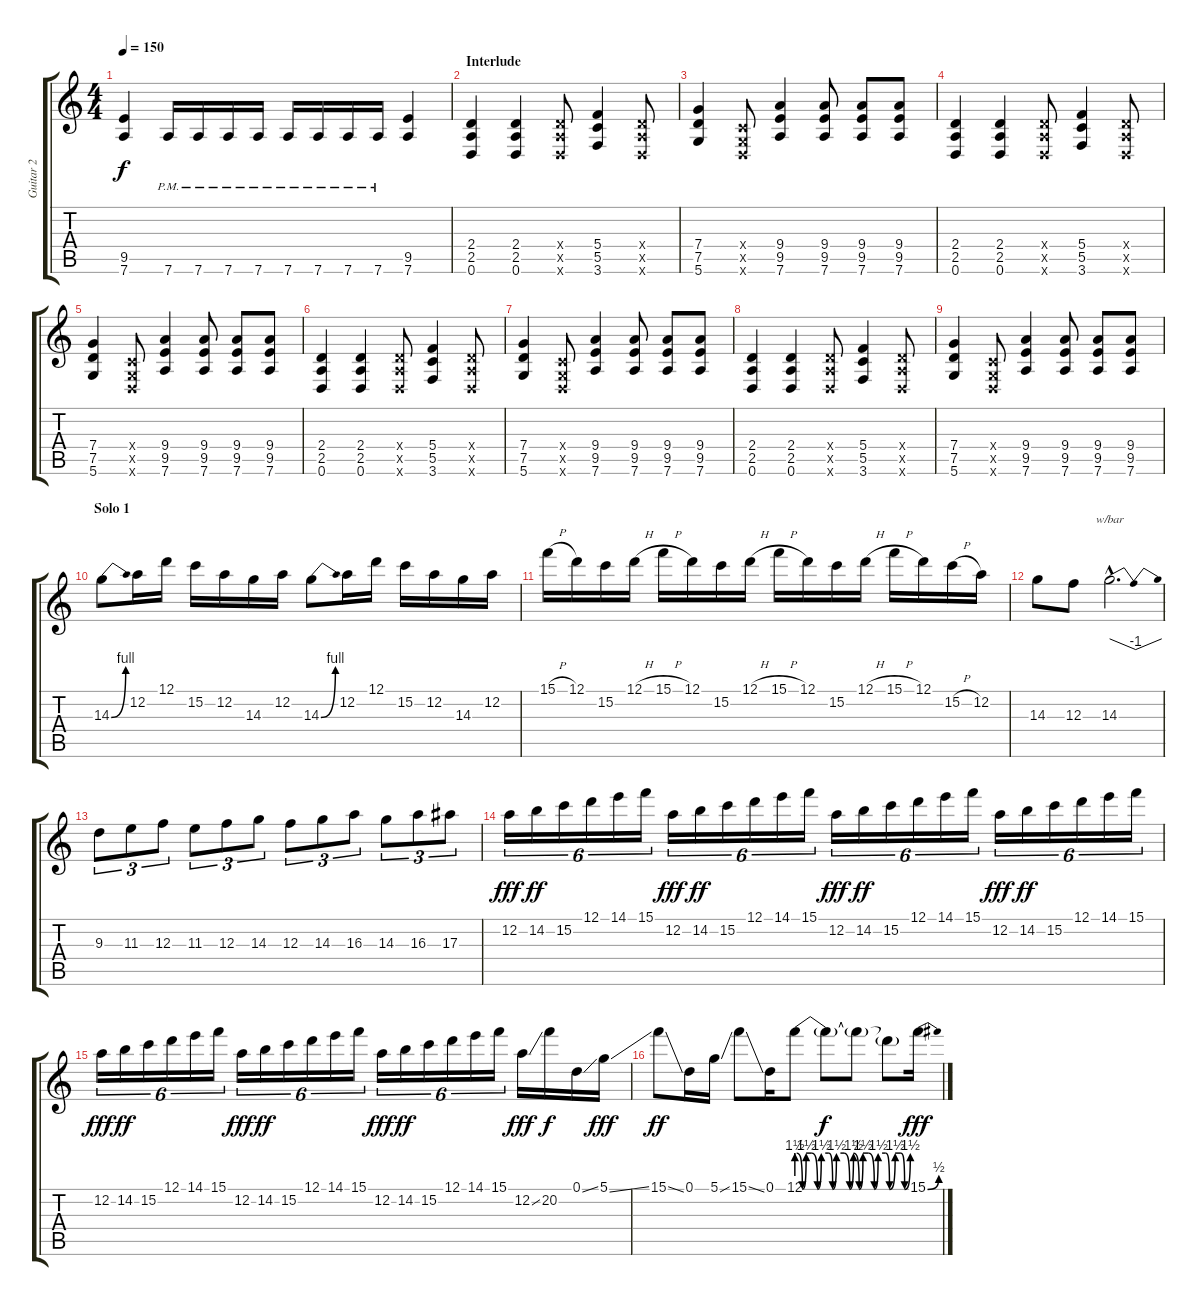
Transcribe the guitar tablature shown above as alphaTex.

\track ("Guitar 2" "Guitar 2") {instrument distortionguitar}
\staff {score tabs}
\tuning (D4 A3 F3 C3 G2 D2) {hide}
\ts (4 4)
\tempo 150
\clef g2
\ks c
(9.5 7.6).4{dy f} 7.6{pm}.16 7.6{pm}.16 7.6{pm}.16 7.6{pm}.16 7.6{pm}.16 7.6{pm}.16 7.6{pm}.16 7.6{pm}.16 (9.5 7.6).4 |
\section ("" "Interlude")
(2.4 2.5 0.6).4 (2.4 2.5 0.6).4 (2.4{x} 2.5{x} 0.6{x}).8 (5.4 5.5 3.6).4 (2.4{x} 2.5{x} 0.6{x}).8 |
(7.4 7.5 5.6).4 (0.4{x} 0.5{x} 0.6{x}).8 (9.4 9.5 7.6).4 (9.4 9.5 7.6).8 (9.4 9.5 7.6).8 (9.4 9.5 7.6).8 |
(2.4 2.5 0.6).4 (2.4 2.5 0.6).4 (2.4{x} 2.5{x} 0.6{x}).8 (5.4 5.5 3.6).4 (2.4{x} 2.5{x} 0.6{x}).8 |
(7.4 7.5 5.6).4 (0.4{x} 0.5{x} 0.6{x}).8 (9.4 9.5 7.6).4 (9.4 9.5 7.6).8 (9.4 9.5 7.6).8 (9.4 9.5 7.6).8 |
(2.4 2.5 0.6).4 (2.4 2.5 0.6).4 (2.4{x} 2.5{x} 0.6{x}).8 (5.4 5.5 3.6).4 (2.4{x} 2.5{x} 0.6{x}).8 |
(7.4 7.5 5.6).4 (0.4{x} 0.5{x} 0.6{x}).8 (9.4 9.5 7.6).4 (9.4 9.5 7.6).8 (9.4 9.5 7.6).8 (9.4 9.5 7.6).8 |
(2.4 2.5 0.6).4 (2.4 2.5 0.6).4 (2.4{x} 2.5{x} 0.6{x}).8 (5.4 5.5 3.6).4 (2.4{x} 2.5{x} 0.6{x}).8 |
(7.4 7.5 5.6).4 (0.4{x} 0.5{x} 0.6{x}).8 (9.4 9.5 7.6).4 (9.4 9.5 7.6).8 (9.4 9.5 7.6).8 (9.4 9.5 7.6).8 |
\section ("" "Solo 1")
14.3{be (bend 0 0 60 4)}.8 12.2.16 12.1.16 15.2.16 12.2.16 14.3.16 12.2.16 14.3{be (bend 0 0 60 4)}.8 12.2.16 12.1.16 15.2.16 12.2.16 14.3.16 12.2.16 |
15.1{h}.16 12.1.16 15.2.16 12.1{h}.16 15.1{h}.16 12.1.16 15.2.16 12.1{h}.16 15.1{h}.16 12.1.16 15.2.16 12.1{h}.16 15.1{h}.16 12.1.16 15.2{h}.16 12.2.16 |
14.3.8 12.3.8 14.3{hac}.2{d tbe (dip default 0 0 30 -4 60 0)} |
9.3.8{tu (3 2)} 11.3.8{tu (3 2)} 12.3.8{tu (3 2)} 11.3.8{tu (3 2)} 12.3.8{tu (3 2)} 14.3.8{tu (3 2)} 12.3.8{tu (3 2)} 14.3.8{tu (3 2)} 16.3.8{tu (3 2)} 14.3.8{tu (3 2)} 16.3.8{tu (3 2)} 17.3.8{tu (3 2)} |
12.2.16{tu (6 4) dy fff} 14.2.16{tu (6 4) dy ff} 15.2.16{tu (6 4)} 12.1.16{tu (6 4)} 14.1.16{tu (6 4)} 15.1.16{tu (6 4)} 12.2.16{tu (6 4) dy fff} 14.2.16{tu (6 4) dy ff} 15.2.16{tu (6 4)} 12.1.16{tu (6 4)} 14.1.16{tu (6 4)} 15.1.16{tu (6 4)} 12.2.16{tu (6 4) dy fff} 14.2.16{tu (6 4) dy ff} 15.2.16{tu (6 4)} 12.1.16{tu (6 4)} 14.1.16{tu (6 4)} 15.1.16{tu (6 4)} 12.2.16{tu (6 4) dy fff} 14.2.16{tu (6 4) dy ff} 15.2.16{tu (6 4)} 12.1.16{tu (6 4)} 14.1.16{tu (6 4)} 15.1.16{tu (6 4)} |
12.2.16{tu (6 4) dy fff} 14.2.16{tu (6 4) dy ff} 15.2.16{tu (6 4)} 12.1.16{tu (6 4)} 14.1.16{tu (6 4)} 15.1.16{tu (6 4)} 12.2.16{tu (6 4) dy fff} 14.2.16{tu (6 4) dy ff} 15.2.16{tu (6 4)} 12.1.16{tu (6 4)} 14.1.16{tu (6 4)} 15.1.16{tu (6 4)} 12.2.16{tu (6 4) dy fff} 14.2.16{tu (6 4) dy ff} 15.2.16{tu (6 4)} 12.1.16{tu (6 4)} 14.1.16{tu (6 4)} 15.1.16{tu (6 4)} 12.2{ss}.16{dy fff} 20.2.16{dy f} 0.1{ss}.16 5.1{ss}.16{dy fff} |
15.1{ss}.8{dy ff} 0.1.16 5.1{ss}.16 15.1{ss}.8 0.1.16 12.1{be (custom 0 6 3 0 5 6 8 6 11 0 13 6 17 6 19 0 21 6 25 6 28 0 30 6 33 0 35 6 38 6 41 0 43 6 47 6 49 0 52 6 55 6 57 0 60 6)}.8 12.1{t}.8{dy f} 12.1{t}.8 12.1{t}.8 15.1{be (bend 0 0 60 2)}.16{dy fff}
